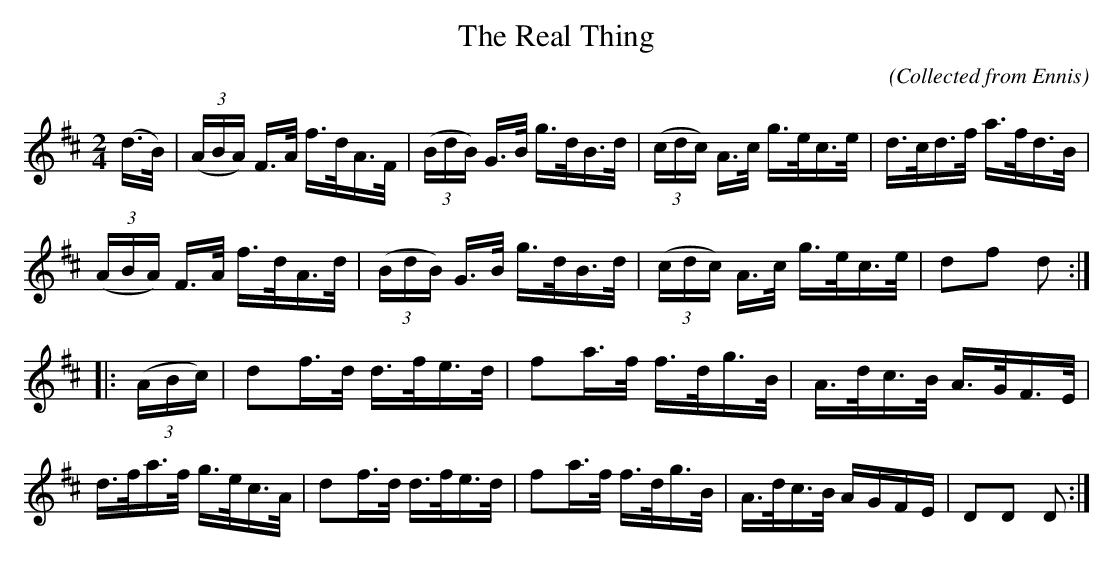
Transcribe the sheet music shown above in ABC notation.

X:1
T: The Real Thing
C: (Collected from Ennis)
M: 2/4
K: D
L: 1/16
(d>B)|((3ABA) F>A f>dA>F|((3BdB) G>B g>dB>d|((3cdc) A>c g>ec>e|d>cd>f a>fd>B|
((3ABA) F>A f>dA>d|((3BdB) G>B g>dB>d|((3cdc) A>c g>ec>e|d2f2 d2 :|
|:((3ABc)|d2f>d d>fe>d|f2a>f f>dg>B|A>dc>B A>GF>E|
d>fa>f g>ec>A|d2f>d d>fe>d|f2a>f f>dg>B|A>dc>B AGFE|D2D2 D2 :|
